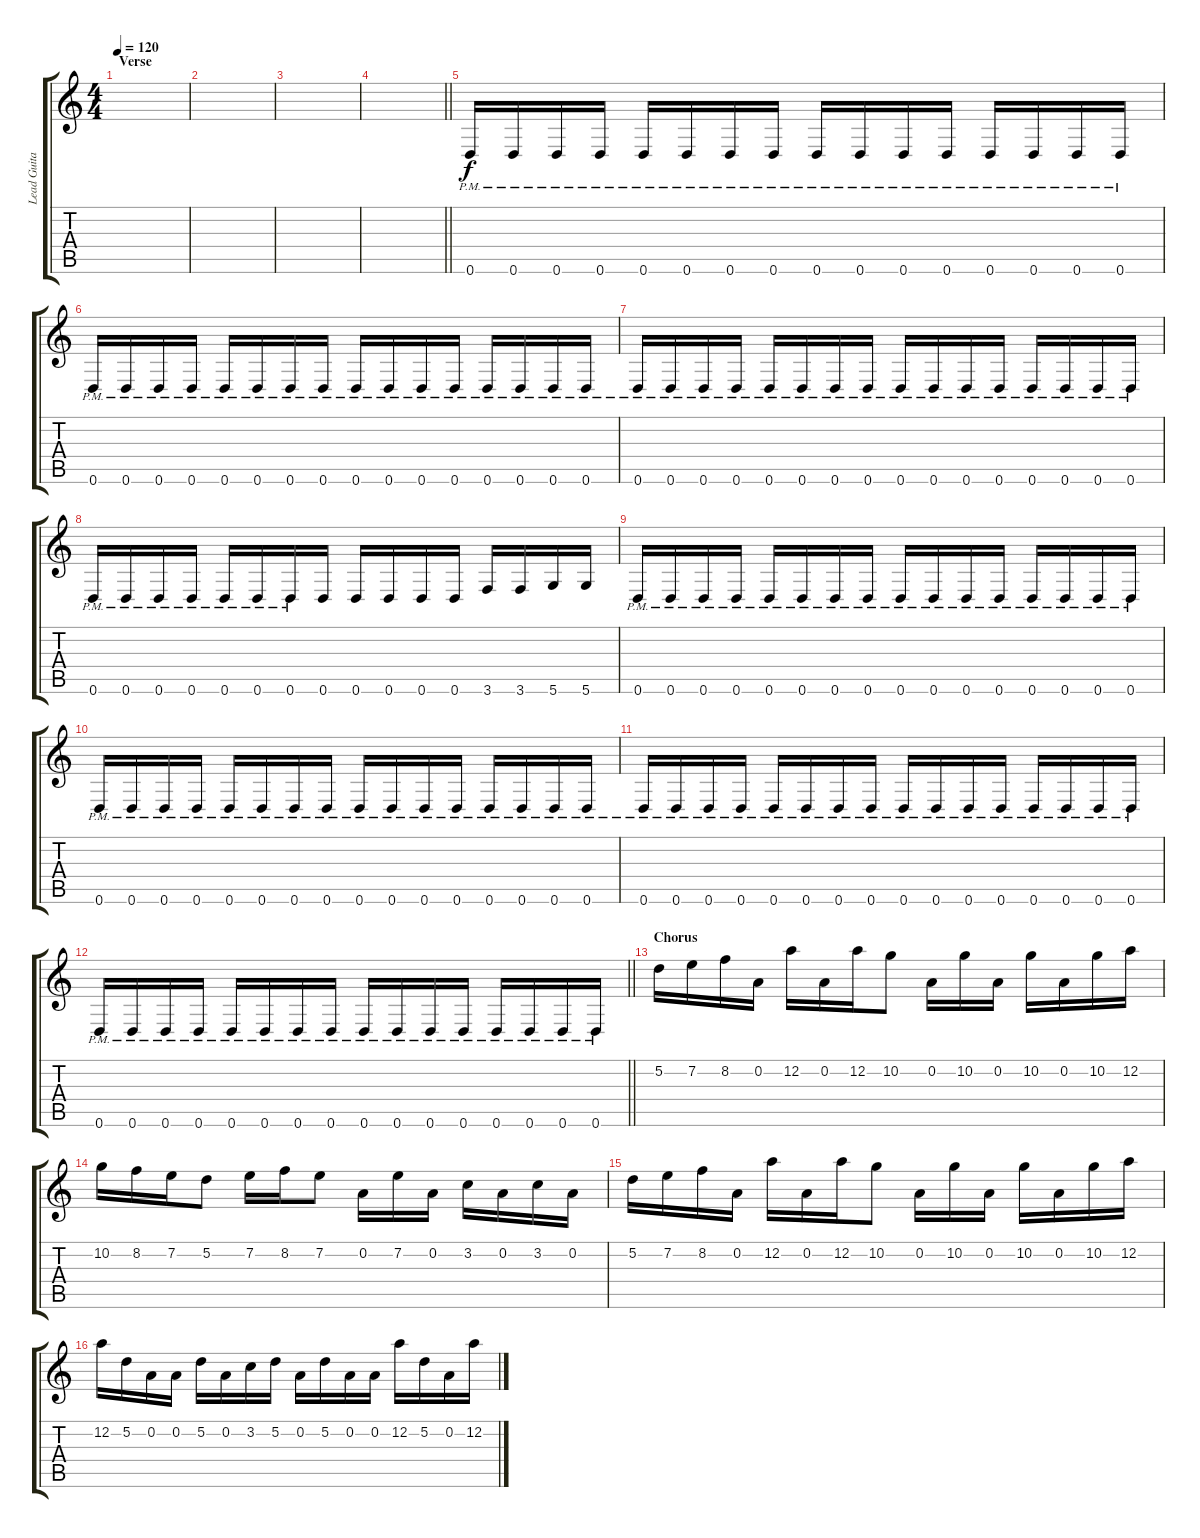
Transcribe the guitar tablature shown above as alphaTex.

\track ("Lead Guitar" "Lead Guita") {instrument overdrivenguitar}
\staff {score tabs}
\tuning (D4 A3 F3 C3 G2 D2) {hide}
\ts (4 4)
\section ("" "Verse")
\tempo 120
\clef g2
\ks c
|
|
|
\barLineRight lightlight
|
0.6{pm}.16{volume 6 instrument overdrivenguitar} 0.6{pm}.16 0.6{pm}.16 0.6{pm}.16 0.6{pm}.16 0.6{pm}.16 0.6{pm}.16 0.6{pm}.16 0.6{pm}.16 0.6{pm}.16 0.6{pm}.16 0.6{pm}.16 0.6{pm}.16 0.6{pm}.16 0.6{pm}.16 0.6{pm}.16 |
0.6{pm}.16 0.6{pm}.16 0.6{pm}.16 0.6{pm}.16 0.6{pm}.16 0.6{pm}.16 0.6{pm}.16 0.6{pm}.16 0.6{pm}.16 0.6{pm}.16 0.6{pm}.16 0.6{pm}.16 0.6{pm}.16 0.6{pm}.16 0.6{pm}.16 0.6{pm}.16 |
0.6{pm}.16 0.6{pm}.16 0.6{pm}.16 0.6{pm}.16 0.6{pm}.16 0.6{pm}.16 0.6{pm}.16 0.6{pm}.16 0.6{pm}.16 0.6{pm}.16 0.6{pm}.16 0.6{pm}.16 0.6{pm}.16 0.6{pm}.16 0.6{pm}.16 0.6{pm}.16 |
0.6{pm}.16 0.6{pm}.16 0.6{pm}.16 0.6{pm}.16 0.6{pm}.16 0.6{pm}.16 0.6{pm}.16 0.6.16 0.6.16 0.6.16 0.6.16 0.6.16 3.6.16 3.6.16 5.6.16 5.6.16 |
0.6{pm}.16 0.6{pm}.16 0.6{pm}.16 0.6{pm}.16 0.6{pm}.16 0.6{pm}.16 0.6{pm}.16 0.6{pm}.16 0.6{pm}.16 0.6{pm}.16 0.6{pm}.16 0.6{pm}.16 0.6{pm}.16 0.6{pm}.16 0.6{pm}.16 0.6{pm}.16 |
0.6{pm}.16 0.6{pm}.16 0.6{pm}.16 0.6{pm}.16 0.6{pm}.16 0.6{pm}.16 0.6{pm}.16 0.6{pm}.16 0.6{pm}.16 0.6{pm}.16 0.6{pm}.16 0.6{pm}.16 0.6{pm}.16 0.6{pm}.16 0.6{pm}.16 0.6{pm}.16 |
0.6{pm}.16 0.6{pm}.16 0.6{pm}.16 0.6{pm}.16 0.6{pm}.16 0.6{pm}.16 0.6{pm}.16 0.6{pm}.16 0.6{pm}.16 0.6{pm}.16 0.6{pm}.16 0.6{pm}.16 0.6{pm}.16 0.6{pm}.16 0.6{pm}.16 0.6{pm}.16 |
\barLineRight lightlight
0.6{pm}.16 0.6{pm}.16 0.6{pm}.16 0.6{pm}.16 0.6{pm}.16 0.6{pm}.16 0.6{pm}.16 0.6{pm}.16 0.6{pm}.16 0.6{pm}.16 0.6{pm}.16 0.6{pm}.16 0.6{pm}.16 0.6{pm}.16 0.6{pm}.16 0.6{pm}.16 |
\section ("" "Chorus")
5.2.16{volume 9} 7.2.16 8.2.16 0.2.16 12.2.16 0.2.16 12.2.16 10.2.8 0.2.16 10.2.16 0.2.16 10.2.16 0.2.16 10.2.16 12.2.16 |
10.2.16 8.2.16 7.2.16 5.2.8 7.2.16 8.2.16 7.2.8 0.2.16 7.2.16 0.2.16 3.2.16 0.2.16 3.2.16 0.2.16 |
5.2.16 7.2.16 8.2.16 0.2.16 12.2.16 0.2.16 12.2.16 10.2.8 0.2.16 10.2.16 0.2.16 10.2.16 0.2.16 10.2.16 12.2.16 |
12.2.16 5.2.16 0.2.16 0.2.16 5.2.16 0.2.16 3.2.16 5.2.16 0.2.16 5.2.16 0.2.16 0.2.16 12.2.16 5.2.16 0.2.16 12.2.16
